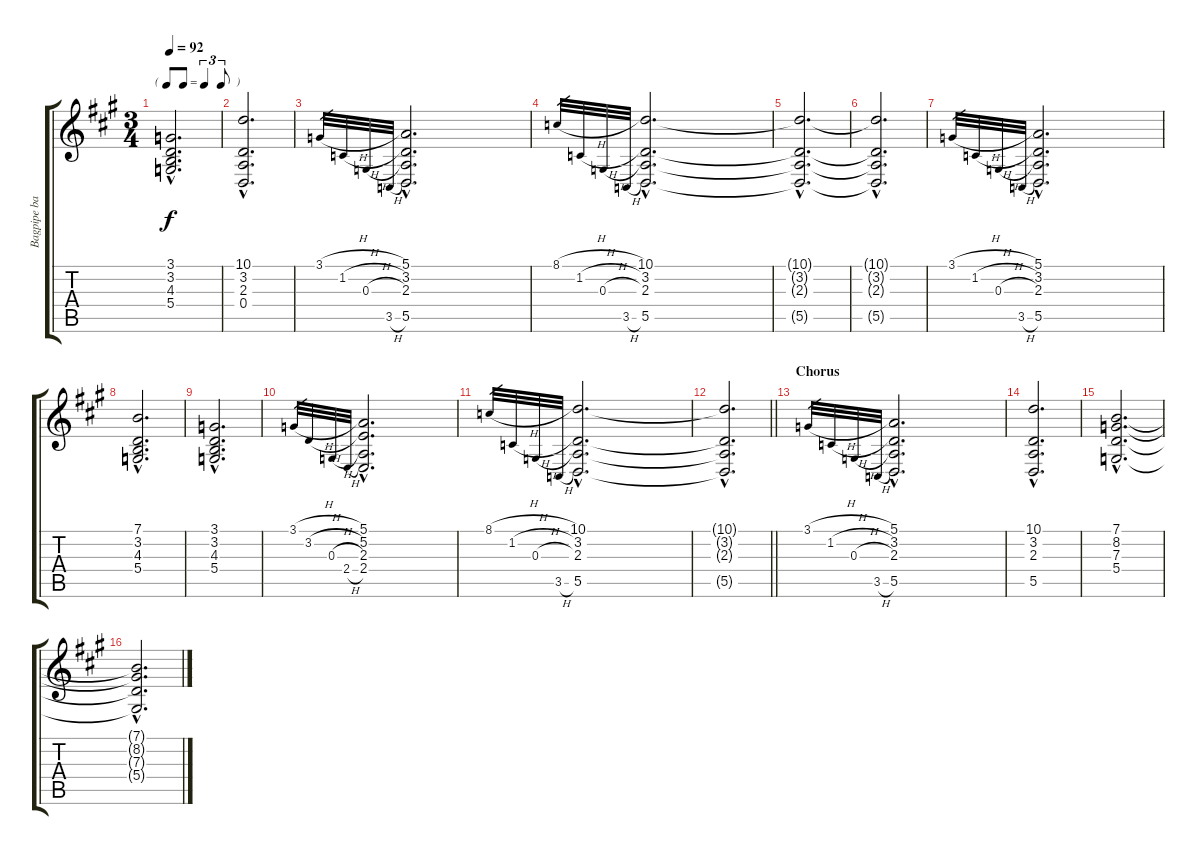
\track ("Bagpipe band" "Bagpipe ba") {instrument bagpipe}
\staff {score tabs}
\tuning (E4 B3 G3 D3 A2 E2) {hide}
\ts (3 4)
\tf triplet8th
\tempo 92
\clef g2
\ks a
(3.1{hac} 3.2{hac} 4.3{hac} 5.4{hac}).2{d dy f} |
(10.1{hac} 3.2{hac} 2.3{hac} 0.4{hac}).2{d} |
3.1{h}.32{gr} 1.2{h}.32{gr} 0.3{h}.32{gr} 3.5{h}.32{gr} (5.1{hac} 3.2{hac} 2.3{hac} 5.5{hac}).2{d} |
8.1{h}.32{gr} 1.2{h}.32{gr} 0.3{h}.32{gr} 3.5{h}.32{gr} (10.1{hac} 3.2{hac} 2.3{hac} 5.5{hac}).2{d} |
(10.1{hac t} 3.2{hac t} 2.3{hac t} 5.5{hac t}).2{d} |
(10.1{hac t} 3.2{hac t} 2.3{hac t} 5.5{hac t}).2{d} |
3.1{h}.32{gr} 1.2{h}.32{gr} 0.3{h}.32{gr} 3.5{h}.32{gr} (5.1{hac} 3.2{hac} 2.3{hac} 5.5{hac}).2{d} |
(7.1{hac} 3.2{hac} 4.3{hac} 5.4{hac}).2{d} |
(3.1{hac} 3.2{hac} 4.3{hac} 5.4{hac}).2{d} |
3.1{h}.32{gr} 3.2{h}.32{gr} 0.3{h}.32{gr} 2.4{h}.32{gr} (5.1{hac} 5.2{hac} 2.3{hac} 2.4{hac}).2{d} |
8.1{h}.32{gr} 1.2{h}.32{gr} 0.3{h}.32{gr} 3.5{h}.32{gr} (10.1{hac} 3.2{hac} 2.3{hac} 5.5{hac}).2{d} |
\barLineRight lightlight
(10.1{hac t} 3.2{hac t} 2.3{hac t} 5.5{hac t}).2{d} |
\section ("" "Chorus")
3.1{h}.32{gr} 1.2{h}.32{gr} 0.3{h}.32{gr} 3.5{h}.32{gr} (5.1{hac} 3.2{hac} 2.3{hac} 5.5{hac}).2{d} |
(10.1{hac} 3.2{hac} 2.3{hac} 5.5{hac}).2{d} |
(7.1{hac} 8.2{hac} 7.3{hac} 5.4{hac}).2{d} |
(7.1{hac t} 8.2{hac t} 7.3{hac t} 5.4{hac t}).2{d}
